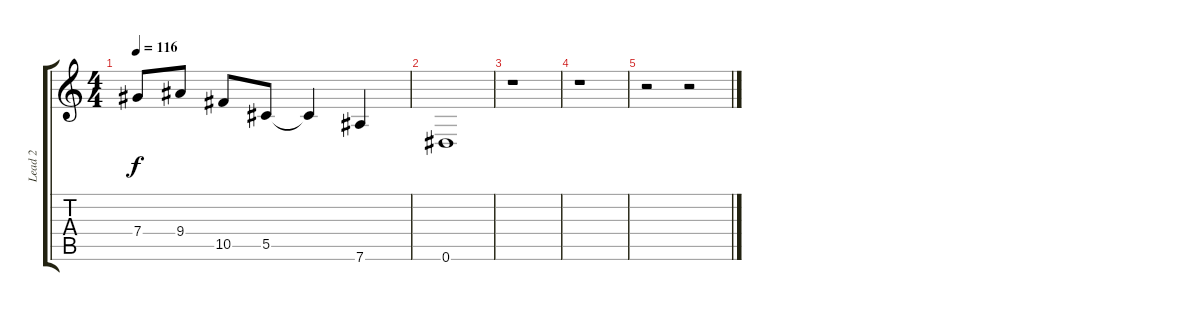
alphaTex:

\track ("Lead 2" "Lead 2") {instrument distortionguitar}
\staff {score tabs}
\tuning (Eb4 Bb3 Gb3 Db3 Ab2 Eb2) {hide}
\ts (4 4)
\tempo 116
\clef g2
\ks c
7.4.8{dy f volume 0} 9.4.8 10.5.8 5.5.8 5.5{t}.4 7.6.4 |
0.6.1 |
r.1 |
r.1 |
r.2 r.2{volume 15}
